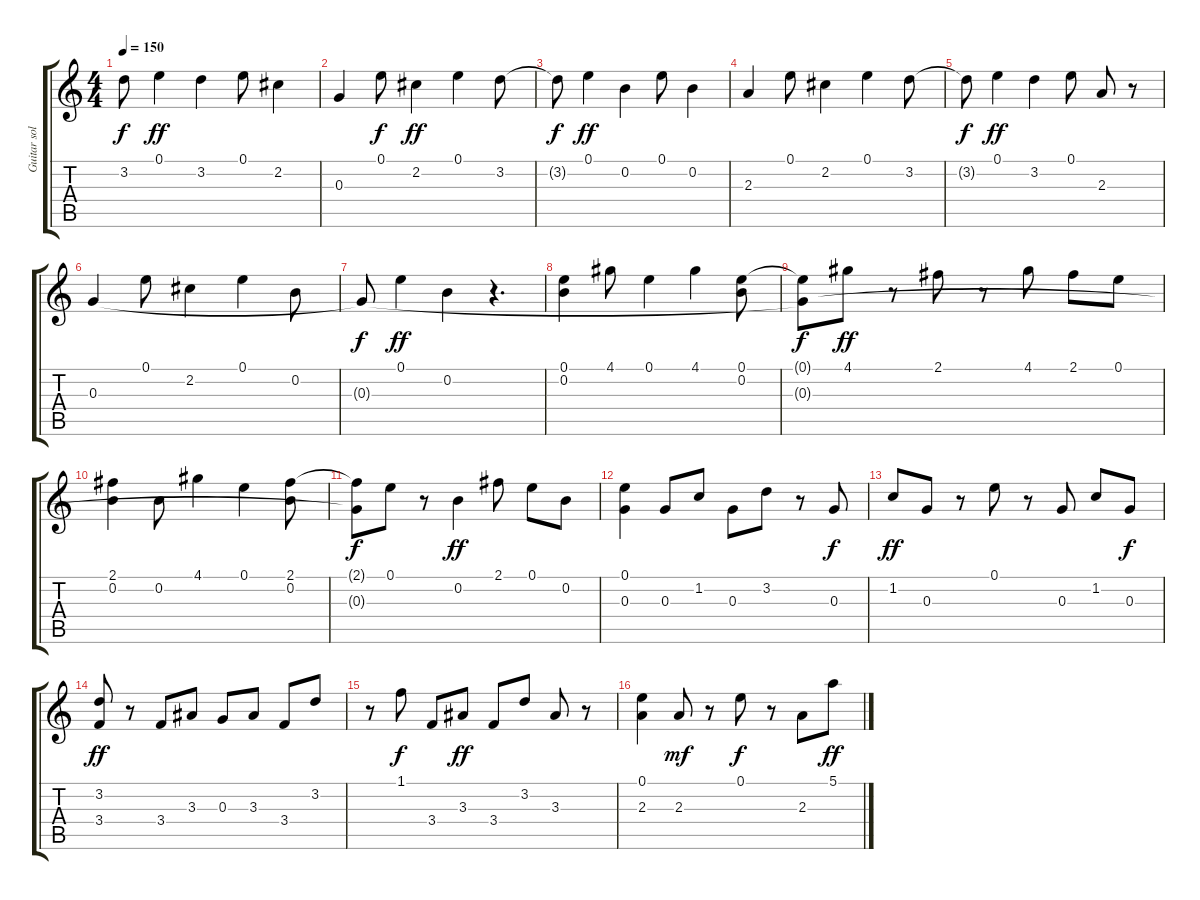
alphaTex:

\track ("Guitar solo" "Guitar sol") {instrument distortionguitar}
\staff {score tabs}
\tuning (E4 B3 G3 D3 A2 E2) {hide}
\ts (4 4)
\tempo 150
\clef g2
\ks c
3.2{t}.8{dy f} 0.1.4{dy ff} 3.2.4 0.1.8 2.2.4 |
0.3.4 0.1.8{dy f} 2.2.4{dy ff} 0.1.4 3.2.8 |
3.2{t}.8{dy f} 0.1.4{dy ff} 0.2.4 0.1.8 0.2.4 |
2.3.4 0.1.8 2.2.4 0.1.4 3.2.8 |
3.2{t}.8{dy f} 0.1.4{dy ff} 3.2.4 0.1.8 2.3.8 r.8 |
0.3.4 0.1.8 2.2.4 0.1.4 0.2.8 |
0.3{t}.8{dy f} 0.1.4{dy ff} 0.2.4 r.4{d} |
(0.1 0.2).4 4.1.8 0.1.4 4.1.4 (0.1 0.2).8 |
(0.1{t} 0.3{t}).8{dy f} 4.1.8{dy ff} r.8 2.1.8 r.8 4.1.8 2.1.8 0.1.8 |
(2.1 0.2).4 0.2.8 4.1.4 0.1.4 (2.1 0.2).8 |
(2.1{t} 0.3{t}).8{dy f} 0.1.8 r.8 0.2.4{dy ff} 2.1.8 0.1.8 0.2.8 |
(0.1 0.3).4 0.3.8 1.2.8 0.3.8 3.2.8 r.8 0.3.8{dy f} |
1.2.8{dy ff} 0.3.8 r.8 0.1.8 r.8 0.3.8 1.2.8 0.3.8{dy f} |
(3.2 3.4).8{dy ff} r.8 3.4.8 3.3.8 0.3.8 3.3.8 3.4.8 3.2.8 |
r.8 1.1.8{dy f} 3.4.8 3.3.8{dy ff} 3.4.8 3.2.8 3.3.8 r.8 |
(0.1 2.3).4 2.3.8{dy mf} r.8 0.1.8{dy f} r.8 2.3.8 5.1.8{dy ff}
